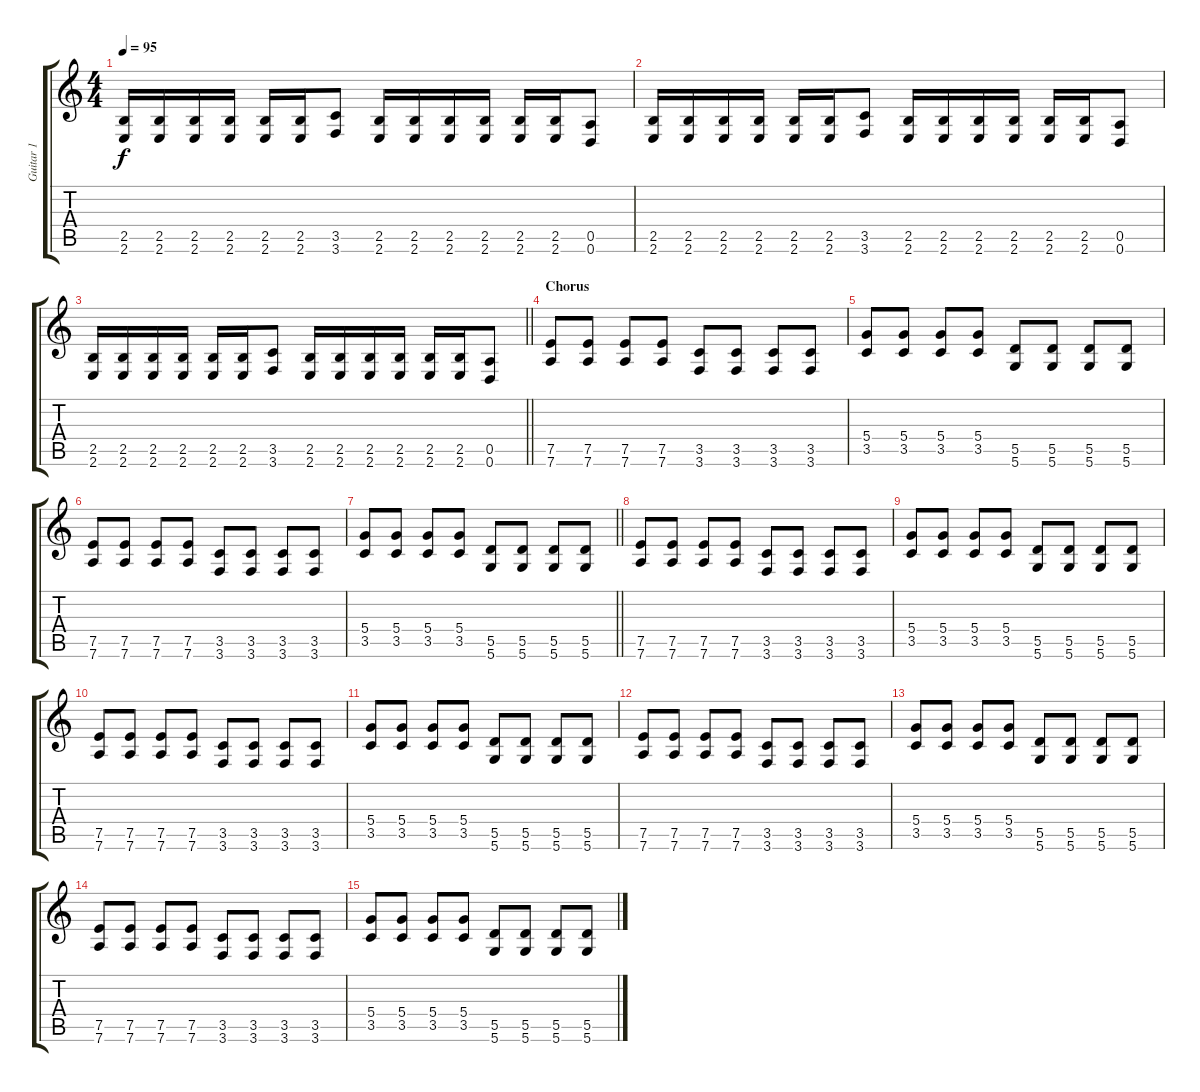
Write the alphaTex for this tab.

\track ("Guitar 1" "Guitar 1") {instrument distortionguitar}
\staff {score tabs}
\tuning (E4 B3 G3 D3 A2 D2) {hide}
\ts (4 4)
\tempo 95
\clef g2
\ks c
(2.5 2.6).16{dy f} (2.5 2.6).16 (2.5 2.6).16 (2.5 2.6).16 (2.5 2.6).16 (2.5 2.6).16 (3.5 3.6).8 (2.5 2.6).16 (2.5 2.6).16 (2.5 2.6).16 (2.5 2.6).16 (2.5 2.6).16 (2.5 2.6).16 (0.5 0.6).8 |
(2.5 2.6).16 (2.5 2.6).16 (2.5 2.6).16 (2.5 2.6).16 (2.5 2.6).16 (2.5 2.6).16 (3.5 3.6).8 (2.5 2.6).16 (2.5 2.6).16 (2.5 2.6).16 (2.5 2.6).16 (2.5 2.6).16 (2.5 2.6).16 (0.5 0.6).8 |
\barLineRight lightlight
(2.5 2.6).16 (2.5 2.6).16 (2.5 2.6).16 (2.5 2.6).16 (2.5 2.6).16 (2.5 2.6).16 (3.5 3.6).8 (2.5 2.6).16 (2.5 2.6).16 (2.5 2.6).16 (2.5 2.6).16 (2.5 2.6).16 (2.5 2.6).16 (0.5 0.6).8 |
\section ("" "Chorus")
(7.5 7.6).8 (7.5 7.6).8 (7.5 7.6).8 (7.5 7.6).8 (3.5 3.6).8 (3.5 3.6).8 (3.5 3.6).8 (3.5 3.6).8 |
(5.4 3.5).8 (5.4 3.5).8 (5.4 3.5).8 (5.4 3.5).8 (5.5 5.6).8 (5.5 5.6).8 (5.5 5.6).8 (5.5 5.6).8 |
(7.5 7.6).8 (7.5 7.6).8 (7.5 7.6).8 (7.5 7.6).8 (3.5 3.6).8 (3.5 3.6).8 (3.5 3.6).8 (3.5 3.6).8 |
\barLineRight lightlight
(5.4 3.5).8 (5.4 3.5).8 (5.4 3.5).8 (5.4 3.5).8 (5.5 5.6).8 (5.5 5.6).8 (5.5 5.6).8 (5.5 5.6).8 |
(7.5 7.6).8 (7.5 7.6).8 (7.5 7.6).8 (7.5 7.6).8 (3.5 3.6).8 (3.5 3.6).8 (3.5 3.6).8 (3.5 3.6).8 |
(5.4 3.5).8 (5.4 3.5).8 (5.4 3.5).8 (5.4 3.5).8 (5.5 5.6).8 (5.5 5.6).8 (5.5 5.6).8 (5.5 5.6).8 |
(7.5 7.6).8 (7.5 7.6).8 (7.5 7.6).8 (7.5 7.6).8 (3.5 3.6).8 (3.5 3.6).8 (3.5 3.6).8 (3.5 3.6).8 |
(5.4 3.5).8 (5.4 3.5).8 (5.4 3.5).8 (5.4 3.5).8 (5.5 5.6).8 (5.5 5.6).8 (5.5 5.6).8 (5.5 5.6).8 |
(7.5 7.6).8 (7.5 7.6).8 (7.5 7.6).8 (7.5 7.6).8 (3.5 3.6).8 (3.5 3.6).8 (3.5 3.6).8 (3.5 3.6).8 |
(5.4 3.5).8 (5.4 3.5).8 (5.4 3.5).8 (5.4 3.5).8 (5.5 5.6).8 (5.5 5.6).8 (5.5 5.6).8 (5.5 5.6).8 |
(7.5 7.6).8 (7.5 7.6).8 (7.5 7.6).8 (7.5 7.6).8 (3.5 3.6).8 (3.5 3.6).8 (3.5 3.6).8 (3.5 3.6).8 |
(5.4 3.5).8 (5.4 3.5).8 (5.4 3.5).8 (5.4 3.5).8 (5.5 5.6).8 (5.5 5.6).8 (5.5 5.6).8 (5.5 5.6).8
